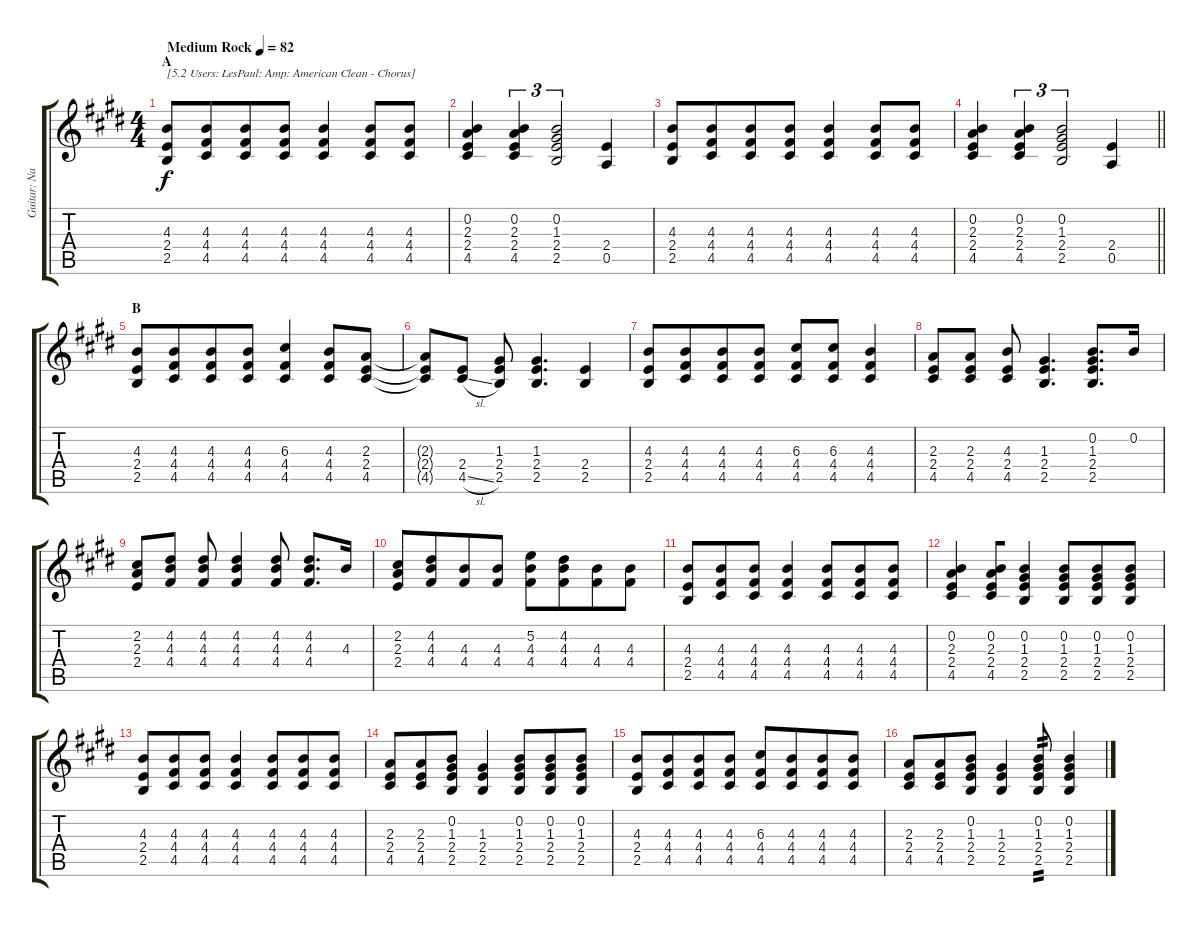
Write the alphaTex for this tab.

\track ("Guitar: Nancy" "Guitar: Na") {instrument electricguitarclean}
\staff {score tabs}
\tuning (E4 B3 G3 D3 A2 E2) {hide}
\ts (4 4)
\section ("" "A")
\tempo (82 "Medium Rock")
\clef g2
\ks e
(4.3 2.4 2.5).8{txt "[5.2 Users: LesPaul: Amp: American Clean - Chorus]" dy f instrument electricguitarclean} (4.3 4.4 4.5).8{beam merge} (4.3 4.4 4.5).8 (4.3 4.4 4.5).8 (4.3 4.4 4.5).4 (4.3 4.4 4.5).8 (4.3 4.4 4.5).8 |
(0.2 2.3 2.4 4.5).4 (0.2 2.3 2.4 4.5).4{tu (3 2)} (0.2 1.3 2.4 2.5).2{tu (3 2)} (2.4 0.5).4 |
(4.3 2.4 2.5).8 (4.3 4.4 4.5).8{beam merge} (4.3 4.4 4.5).8 (4.3 4.4 4.5).8 (4.3 4.4 4.5).4 (4.3 4.4 4.5).8 (4.3 4.4 4.5).8 |
\barLineRight lightlight
(0.2 2.3 2.4 4.5).4 (0.2 2.3 2.4 4.5).4{tu (3 2)} (0.2 1.3 2.4 2.5).2{tu (3 2)} (2.4 0.5).4 |
\section ("" "B")
(4.3 2.4 2.5).8 (4.3 4.4 4.5).8{beam merge} (4.3 4.4 4.5).8 (4.3 4.4 4.5).8 (6.3 4.4 4.5).4 (4.3 4.4 4.5).8 (2.3 2.4 4.5).8 |
(2.3{t} 2.4{t} 4.5{t}).8 (2.4 4.5{sl}).8 (1.3 2.4 2.5).8 (1.3 2.4 2.5).4{d} (2.4 2.5).4 |
(4.3 2.4 2.5).8 (4.3 4.4 4.5).8{beam merge} (4.3 4.4 4.5).8 (4.3 4.4 4.5).8 (6.3 4.4 4.5).8 (6.3 4.4 4.5).8 (4.3 4.4 4.5).4 |
(2.3 2.4 4.5).8 (2.3 2.4 4.5).8 (4.3 2.4 4.5).8 (1.3 2.4 2.5).4{d} (0.2 1.3 2.4 2.5).8{d} 0.2.16 |
(2.2 2.3 2.4).8 (4.2 4.3 4.4).8 (4.2 4.3 4.4).8 (4.2 4.3 4.4).4 (4.2 4.3 4.4).8 (4.2 4.3 4.4).8{d} 4.3.16 |
(2.2 2.3 2.4).8 (4.2 4.3 4.4).8{beam merge} (4.3 4.4).8 (4.3 4.4).8 (5.2 4.3 4.4).8 (4.2 4.3 4.4).8{beam merge} (4.3 4.4).8 (4.3 4.4).8 |
(4.3 2.4 2.5).8 (4.3 4.4 4.5).8{beam merge} (4.3 4.4 4.5).8 (4.3 4.4 4.5).4 (4.3 4.4 4.5).8{beam merge} (4.3 4.4 4.5).8 (4.3 4.4 4.5).8 |
(0.2 2.3 2.4 4.5).4 (0.2 2.3 2.4 4.5).8{beam merge} (0.2 1.3 2.4 2.5).4{beam merge} (0.2 1.3 2.4 2.5).8{beam merge} (0.2 1.3 2.4 2.5).8{beam merge} (0.2 1.3 2.4 2.5).8 |
(4.3 2.4 2.5).8 (4.3 4.4 4.5).8{beam merge} (4.3 4.4 4.5).8 (4.3 4.4 4.5).4 (4.3 4.4 4.5).8{beam merge} (4.3 4.4 4.5).8 (4.3 4.4 4.5).8 |
(2.3 2.4 4.5).8 (2.3 2.4 4.5).8{beam merge} (0.2 1.3 2.4 2.5).8{beam merge} (1.3 2.4 2.5).4{beam merge} (0.2 1.3 2.4 2.5).8{beam merge} (0.2 1.3 2.4 2.5).8{beam merge} (0.2 1.3 2.4 2.5).8 |
(4.3 2.4 2.5).8 (4.3 4.4 4.5).8{beam merge} (4.3 4.4 4.5).8 (4.3 4.4 4.5).8 (6.3 4.4 4.5).8 (4.3 4.4 4.5).8{beam merge} (4.3 4.4 4.5).8 (4.3 4.4 4.5).8 |
(2.3 2.4 4.5).8 (2.3 2.4 4.5).8{beam merge} (0.2 1.3 2.4 2.5).8 (1.3 2.4 2.5).4 (0.2 1.3 2.4 2.5).8{tp 2} (0.2 1.3 2.4 2.5).4
